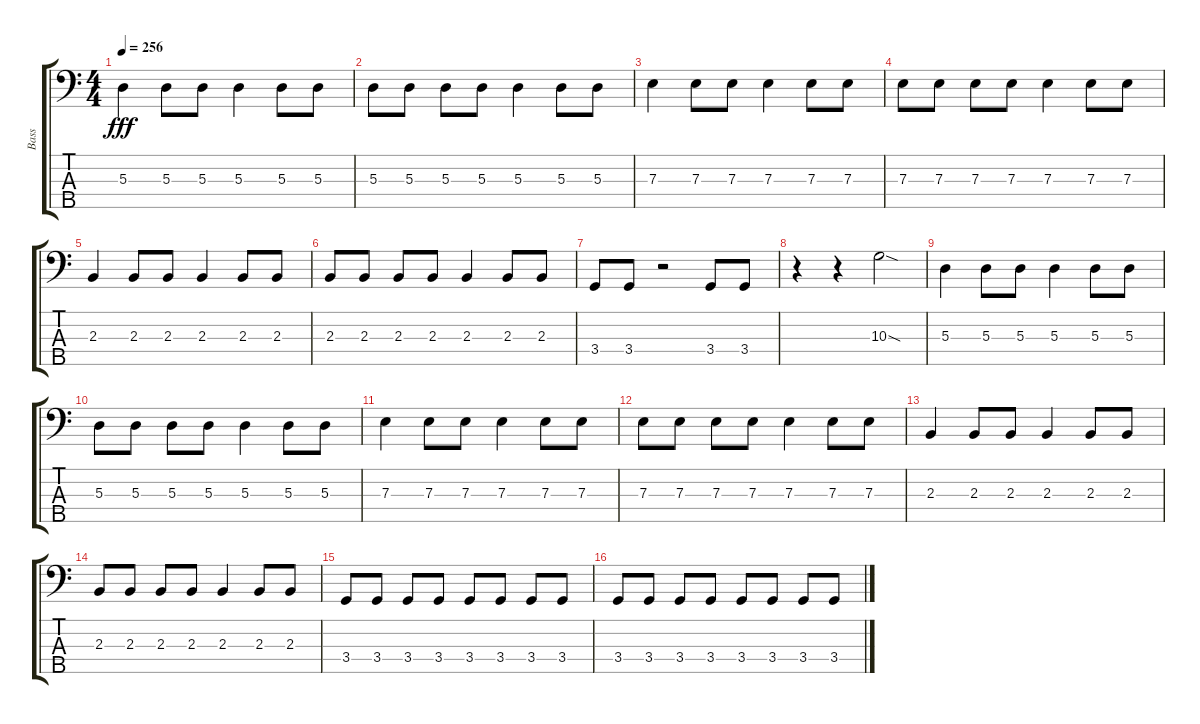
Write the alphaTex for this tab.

\track ("Bass" "Bass") {instrument electricbasspick}
\staff {score tabs}
\tuning (G2 D2 A1 E1 B0) {hide}
\ts (4 4)
\tempo 256
\clef f4
\ks c
5.3.4{dy fff} 5.3.8 5.3.8 5.3.4 5.3.8 5.3.8 |
5.3.8 5.3.8 5.3.8 5.3.8 5.3.4 5.3.8 5.3.8 |
7.3.4 7.3.8 7.3.8 7.3.4 7.3.8 7.3.8 |
7.3.8 7.3.8 7.3.8 7.3.8 7.3.4 7.3.8 7.3.8 |
2.3.4 2.3.8 2.3.8 2.3.4 2.3.8 2.3.8 |
2.3.8 2.3.8 2.3.8 2.3.8 2.3.4 2.3.8 2.3.8 |
3.4.8 3.4.8 r.2 3.4.8 3.4.8 |
r.4 r.4 10.3{sod}.2 |
5.3.4 5.3.8 5.3.8 5.3.4 5.3.8 5.3.8 |
5.3.8 5.3.8 5.3.8 5.3.8 5.3.4 5.3.8 5.3.8 |
7.3.4 7.3.8 7.3.8 7.3.4 7.3.8 7.3.8 |
7.3.8 7.3.8 7.3.8 7.3.8 7.3.4 7.3.8 7.3.8 |
2.3.4 2.3.8 2.3.8 2.3.4 2.3.8 2.3.8 |
2.3.8 2.3.8 2.3.8 2.3.8 2.3.4 2.3.8 2.3.8 |
3.4.8 3.4.8 3.4.8 3.4.8 3.4.8 3.4.8 3.4.8 3.4.8 |
3.4.8 3.4.8 3.4.8 3.4.8 3.4.8 3.4.8 3.4.8 3.4.8
